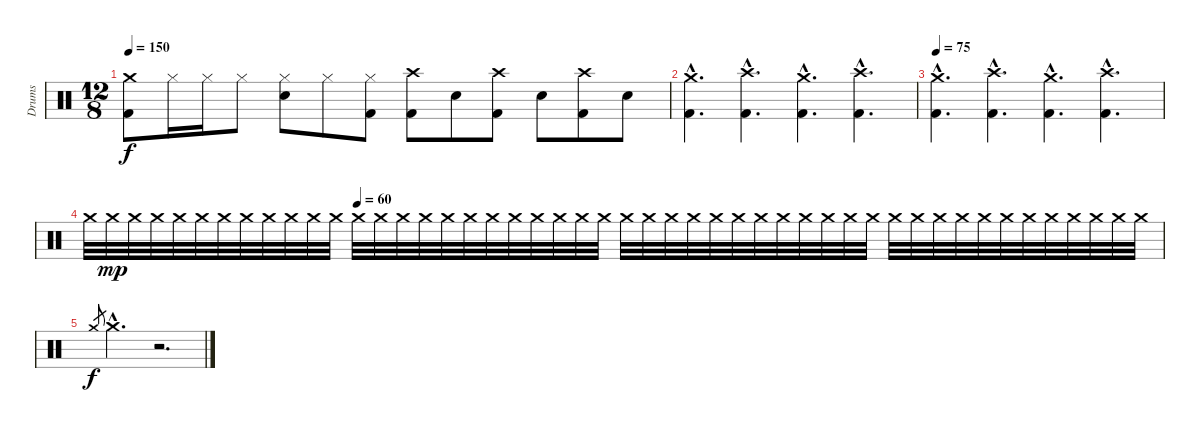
\track ("Drums" "Drums") {instrument percussion}
\staff {score}
\articulation defaults
\ts (12 8)
\tempo 150
\clef neutral
\ks c
("Crash medium (hit)" "Kick (hit) 2").8{dy f} "Hi-Hat (closed)".16 "Hi-Hat (closed)".16 "Hi-Hat (closed)".8 ("Electric Snare (hit)" "Hi-Hat (closed)").8 "Hi-Hat (closed)".8 ("Hi-Hat (closed)" "Kick (hit) 2").8 ("Crash high (hit)" "Kick (hit) 2").8 "Electric Snare (hit)".8 ("Crash high (hit)" "Kick (hit) 2").8 "Electric Snare (hit)".8 ("Crash high (hit)" "Kick (hit) 2").8 "Electric Snare (hit)".8 |
("Crash medium (hit)"{hac} "Kick (hit) 2"{hac}).4{d} ("Crash high (hit)"{hac} "Kick (hit) 2"{hac}).4{d} ("Crash medium (hit)"{hac} "Kick (hit) 2"{hac}).4{d} ("Crash high (hit)"{hac} "Kick (hit) 2"{hac}).4{d} |
\tempo 75
("Crash medium (hit)"{hac} "Kick (hit) 2"{hac}).4{d} ("Crash high (hit)"{hac} "Kick (hit) 2"{hac}).4{d} ("Crash medium (hit)"{hac} "Kick (hit) 2"{hac}).4{d} ("Crash high (hit)"{hac} "Kick (hit) 2"{hac}).4{d} |
\tempo (60 0.25)
"Crash medium (hit)".32{volume 8} "Crash medium (hit)".32{dy mp} "Crash medium (hit)".32 "Crash medium (hit)".32 "Crash medium (hit)".32 "Crash medium (hit)".32 "Crash medium (hit)".32 "Crash medium (hit)".32 "Crash medium (hit)".32 "Crash medium (hit)".32 "Crash medium (hit)".32 "Crash medium (hit)".32 "Crash medium (hit)".32 "Crash medium (hit)".32 "Crash medium (hit)".32 "Crash medium (hit)".32 "Crash medium (hit)".32 "Crash medium (hit)".32 "Crash medium (hit)".32 "Crash medium (hit)".32 "Crash medium (hit)".32 "Crash medium (hit)".32 "Crash medium (hit)".32 "Crash medium (hit)".32 "Crash medium (hit)".32 "Crash medium (hit)".32 "Crash medium (hit)".32 "Crash medium (hit)".32 "Crash medium (hit)".32 "Crash medium (hit)".32 "Crash medium (hit)".32 "Crash medium (hit)".32 "Crash medium (hit)".32 "Crash medium (hit)".32 "Crash medium (hit)".32 "Crash medium (hit)".32 "Crash medium (hit)".32 "Crash medium (hit)".32 "Crash medium (hit)".32 "Crash medium (hit)".32 "Crash medium (hit)".32 "Crash medium (hit)".32 "Crash medium (hit)".32 "Crash medium (hit)".32 "Crash medium (hit)".32 "Crash medium (hit)".32 "Crash medium (hit)".32 "Crash medium (hit)".32 |
"Crash medium (hit)".8{gr dy f} "Crash medium (hit)"{hac}.2{d} r.2{d}
